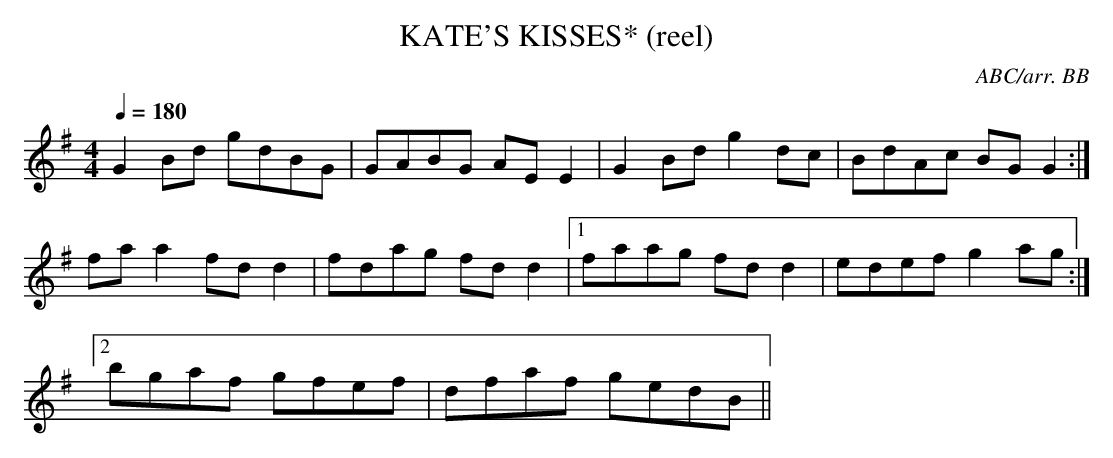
X:1
T:KATE'S KISSES* (reel)
C:ABC/arr. BB
for this "gan ainm".
Q:1/4=180
L:1/8
M:4/4
K:G
G2Bd gdBG|GABG AEE2|G2Bd g2dc|BdAc BGG2:|
faa2 fdd2|fdag fdd2|1 faag fdd2|edef g2ag :|
[2 bgaf gfef|dfaf gedB||
